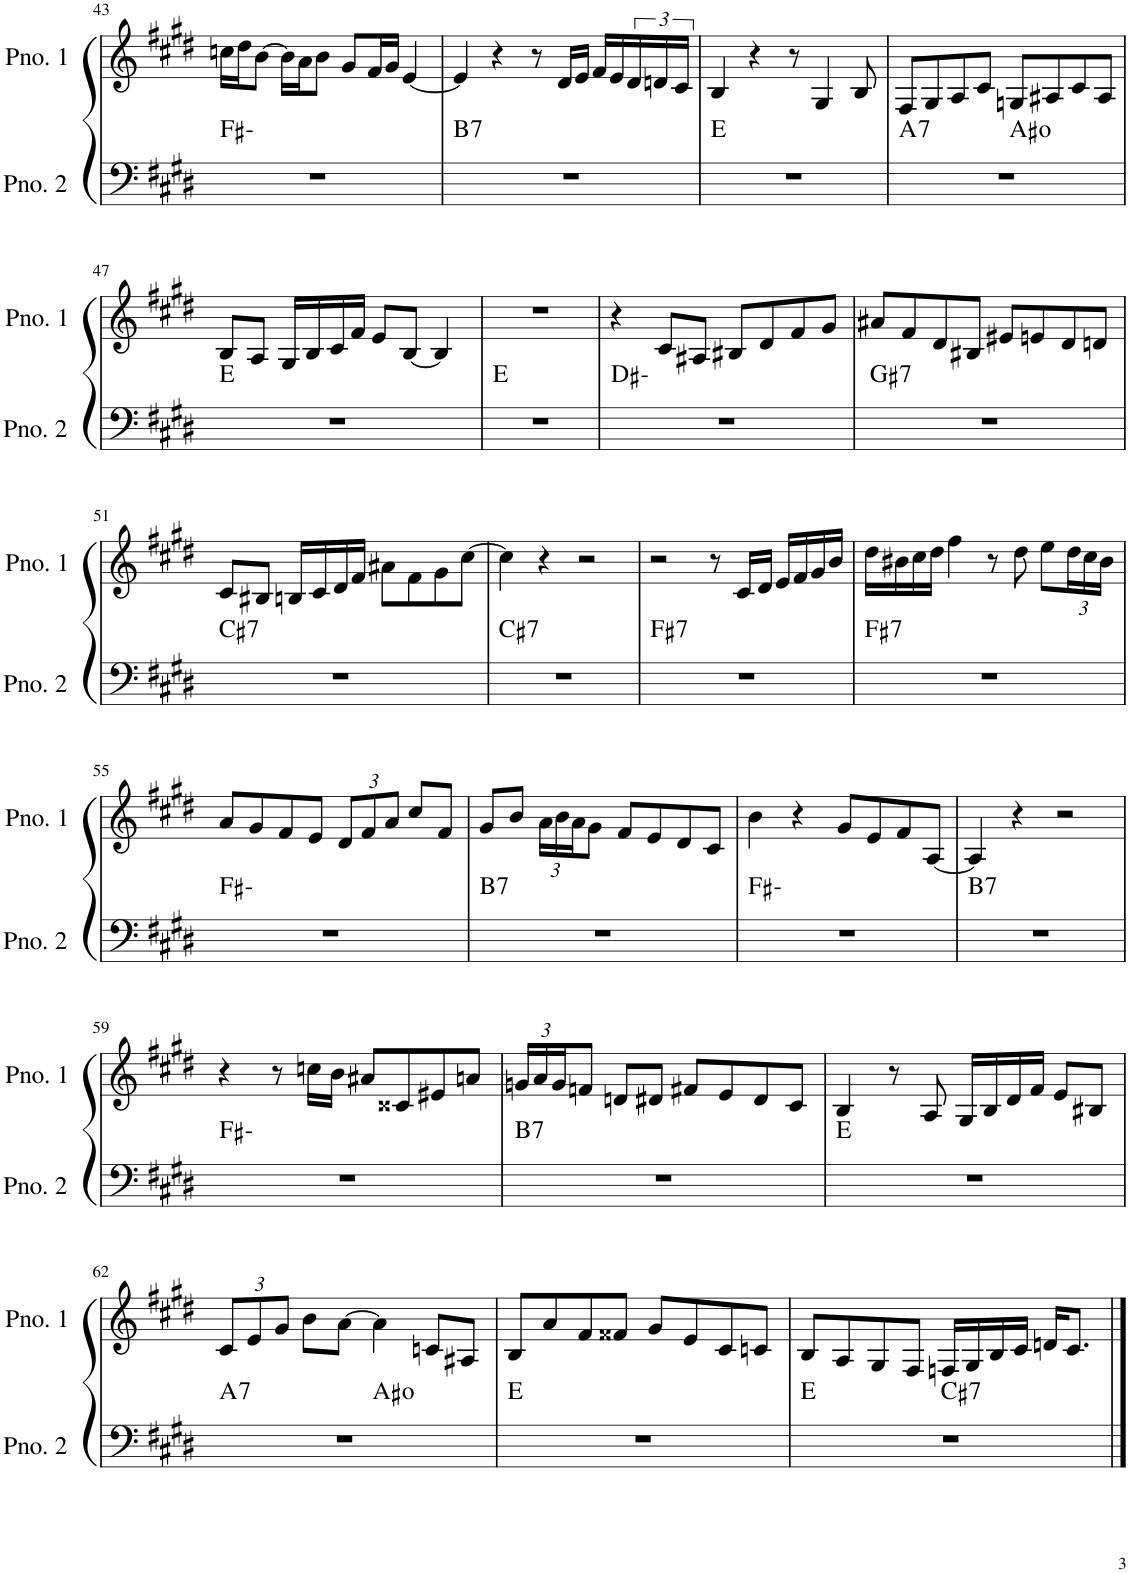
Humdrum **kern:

**kern	**harte	**kern
*part2	*part2	*part1
*staff2	*	*staff1
*I"ピアノ 2	*	*I"ピアノ 1
!!LO:PB:g=z
*clefF4	*	*clefG2
*k[f#c#g#d#]	*	*k[f#c#g#d#]
*M4/4	*	*M4/4
=43	=43	=43
1r	F#:min	16ccn\LL
.	.	16dd#\J
.	.	[8b\J
.	.	16b\LL]
.	.	16a\J
.	.	8b\J
.	.	8g#/L
.	.	16f#/L
.	.	16g#/JJ
.	.	[4e/
=44	=44	=44
!	!LO:H:kt=7	!
1r	B:7	4e/]
.	.	4r
.	.	8r
.	.	16d#/LL
.	.	16e/JJ
.	.	16f#/LL
.	.	16e/
.	.	24d#/
.	.	24dn/
.	.	24c#/JJ
=45	=45	=45
1r	E:maj	4B/
.	.	4r
.	.	8r
.	.	4G#/
.	.	8B/
=46	=46	=46
!	!LO:H:kt=7	!
*^	*	*
1r	2ryy	A:7	8F#/L
.	.	.	8G#/
.	.	.	8A/
.	.	.	8c#/J
.	2ryy	A#:dim	8Gn/L
.	.	.	8A#X/
.	.	.	8c#/
.	.	.	8A#/J
*v	*v	*	*
!!LO:LB:g=z
=47	=47	=47
1r	E:maj	8B/L
.	.	8A/J
.	.	16G#/LL
.	.	16B/
.	.	16c#/
.	.	16f#/JJ
.	.	8e/L
.	.	[8B/J
.	.	4B/]
=48	=48	=48
1r	E:maj	1r
=49	=49	=49
1r	D#:min	4r
.	.	8c#/L
.	.	8A#X/J
.	.	8B#X/L
.	.	8d#/
.	.	8f#/
.	.	8g#/J
=50	=50	=50
!	!LO:H:kt=7	!
1r	G#:7	8a#X/L
.	.	8f#/
.	.	8d#/
.	.	8B#X/J
.	.	8e#X/L
.	.	8en/
.	.	8d#/
.	.	8dn/J
!!LO:LB:g=z
=51	=51	=51
!	!LO:H:kt=7	!
1r	C#:7	8c#/L
.	.	8B#X/J
.	.	16Bn/LL
.	.	16c#/
.	.	16d#/
.	.	16f#/JJ
.	.	8a#X\L
.	.	8f#\
.	.	8g#\
.	.	[8cc#\J
=52	=52	=52
!	!LO:H:kt=7	!
1r	C#:7	4cc#\]
.	.	4r
.	.	2r
=53	=53	=53
!	!LO:H:kt=7	!
1r	F#:7	2r
.	.	8r
.	.	16c#/LL
.	.	16d#/JJ
.	.	16e/LL
.	.	16f#/
.	.	16g#/
.	.	16b/JJ
=54	=54	=54
!	!LO:H:kt=7	!
1r	F#:7	16dd#\LL
.	.	16b#X\
.	.	16cc#\
.	.	16dd#\JJ
.	.	4ff#\
.	.	8r
.	.	8dd#\
.	.	8ee\L
*	*	*Xbrackettup
.	.	24dd#\L
.	.	24cc#\
.	.	24b#\JJ
!!LO:LB:g=z
=55	=55	=55
1r	F#:min	8a/L
.	.	8g#/
.	.	8f#/
.	.	8e/J
.	.	12d#/L
.	.	12f#/
.	.	12a/J
.	.	8cc#/L
.	.	8f#/J
=56	=56	=56
!	!LO:H:kt=7	!
1r	B:7	8g#/L
.	.	8b/J
.	.	24a\LL
.	.	24b\
.	.	24a\J
.	.	8g#\J
.	.	8f#/L
.	.	8e/
.	.	8d#/
.	.	8c#/J
=57	=57	=57
1r	F#:min	4b\
.	.	4r
.	.	8g#/L
.	.	8e/
.	.	8f#/
.	.	[8A/J
=58	=58	=58
!	!LO:H:kt=7	!
1r	B:7	4A/]
.	.	4r
.	.	2r
!!LO:LB:g=z
=59	=59	=59
1r	F#:min	4r
.	.	8r
.	.	16ccn\LL
.	.	16b\JJ
.	.	8a#X/L
.	.	8c##X/
.	.	8e#X/
.	.	8an/J
=60	=60	=60
!	!LO:H:kt=7	!
1r	B:7	24gn/LL
.	.	24a/
.	.	24g/J
.	.	8fn/J
.	.	8dn/L
.	.	8d#X/J
.	.	8f#X/L
.	.	8e/
.	.	8d#/
.	.	8c#/J
=61	=61	=61
1r	E:maj	4B/
.	.	8r
.	.	8A/
.	.	16G#/LL
.	.	16B/
.	.	16d#/
.	.	16f#/JJ
.	.	8e/L
.	.	8B#X/J
!!LO:LB:g=z
=62	=62	=62
!	!LO:H:kt=7	!
*^	*	*
1r	2ryy	A:7	12c#/L
.	.	.	12e/
.	.	.	12g#/J
.	.	.	8b\L
.	.	.	[8a\J
.	2ryy	A#:dim	4a\]
.	.	.	8cn/L
.	.	.	8A#X/J
*v	*v	*	*
=63	=63	=63
1r	E:maj	8B/L
.	.	8a/
.	.	8f#/
.	.	8f##X/J
.	.	8g#/L
.	.	8e/
.	.	8c#/
.	.	8cn/J
=64	=64	=64
*^	*	*
1r	2ryy	E:maj	8B/L
.	.	.	8A/
.	.	.	8G#/
.	.	.	8F#/J
!	!	!LO:H:kt=7	!
.	2ryy	C#:7	16Fn/LL
.	.	.	16G#/
.	.	.	16B/
.	.	.	16c#/JJ
.	.	.	16dn/KL
.	.	.	8.c#/J
*v	*v	*	*
==	==	==
*-	*-	*-
